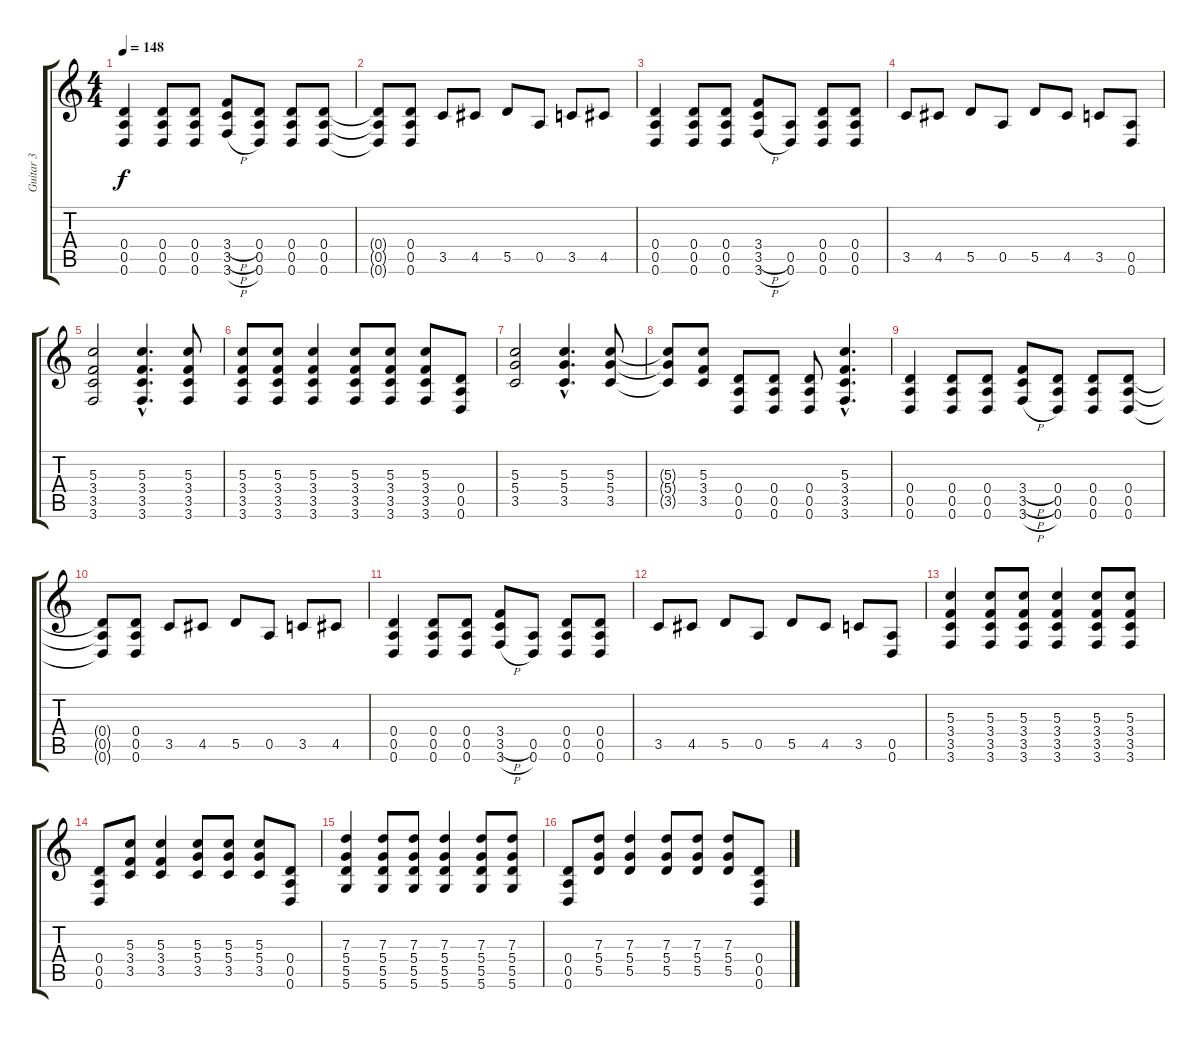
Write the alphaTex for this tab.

\track ("Guitar 3" "Guitar 3") {instrument distortionguitar}
\staff {score tabs}
\tuning (E4 B3 G3 D3 A2 D2) {hide}
\ts (4 4)
\tempo 148
\clef g2
\ks c
(0.4 0.5 0.6).4{dy f} (0.4 0.5 0.6).8 (0.4 0.5 0.6).8 (3.4{h} 3.5{h} 3.6{h}).8 (0.4 0.5 0.6).8 (0.4 0.5 0.6).8 (0.4 0.5 0.6).8 |
(0.4{t} 0.5{t} 0.6{t}).8 (0.4 0.5 0.6).8 3.5.8 4.5.8 5.5.8 0.5.8 3.5.8 4.5.8 |
(0.4 0.5 0.6).4 (0.4 0.5 0.6).8 (0.4 0.5 0.6).8 (3.4 3.5{h} 3.6{h}).8 (0.5 0.6).8 (0.4 0.5 0.6).8 (0.4 0.5 0.6).8 |
3.5.8 4.5.8 5.5.8 0.5.8 5.5.8 4.5.8 3.5.8 (0.5 0.6).8 |
(5.3 3.4 3.5 3.6).2 (5.3{hac} 3.4{hac} 3.5{hac} 3.6{hac}).4{d} (5.3 3.4 3.5 3.6).8 |
(5.3 3.4 3.5 3.6).8 (5.3 3.4 3.5 3.6).8 (5.3 3.4 3.5 3.6).4 (5.3 3.4 3.5 3.6).8 (5.3 3.4 3.5 3.6).8 (5.3 3.4 3.5 3.6).8 (0.4 0.5 0.6).8 |
(5.3 5.4 3.5).2 (5.3{hac} 5.4{hac} 3.5{hac}).4{d} (5.3 5.4 3.5).8 |
(5.3{t} 5.4{t} 3.5{t}).8 (5.3 3.4 3.5).8 (0.4 0.5 0.6).8 (0.4 0.5 0.6).8 (0.4 0.5 0.6).8 (5.3{hac} 3.4{hac} 3.5{hac} 3.6{hac}).4{d} |
(0.4 0.5 0.6).4 (0.4 0.5 0.6).8 (0.4 0.5 0.6).8 (3.4{h} 3.5{h} 3.6{h}).8 (0.4 0.5 0.6).8 (0.4 0.5 0.6).8 (0.4 0.5 0.6).8 |
(0.4{t} 0.5{t} 0.6{t}).8 (0.4 0.5 0.6).8 3.5.8 4.5.8 5.5.8 0.5.8 3.5.8 4.5.8 |
(0.4 0.5 0.6).4 (0.4 0.5 0.6).8 (0.4 0.5 0.6).8 (3.4 3.5{h} 3.6{h}).8 (0.5 0.6).8 (0.4 0.5 0.6).8 (0.4 0.5 0.6).8 |
3.5.8 4.5.8 5.5.8 0.5.8 5.5.8 4.5.8 3.5.8 (0.5 0.6).8 |
(5.3 3.4 3.5 3.6).4 (5.3 3.4 3.5 3.6).8 (5.3 3.4 3.5 3.6).8 (5.3 3.4 3.5 3.6).4 (5.3 3.4 3.5 3.6).8 (5.3 3.4 3.5 3.6).8 |
(0.4 0.5 0.6).8 (5.3 3.4 3.5).8 (5.3 3.4 3.5).4 (5.3 5.4 3.5).8 (5.3 5.4 3.5).8 (5.3 5.4 3.5).8 (0.4 0.5 0.6).8 |
(7.3 5.4 5.5 5.6).4 (7.3 5.4 5.5 5.6).8 (7.3 5.4 5.5 5.6).8 (7.3 5.4 5.5 5.6).4 (7.3 5.4 5.5 5.6).8 (7.3 5.4 5.5 5.6).8 |
(0.4 0.5 0.6).8 (7.3 5.4 5.5).8 (7.3 5.4 5.5).4 (7.3 5.4 5.5).8 (7.3 5.4 5.5).8 (7.3 5.4 5.5).8 (0.4 0.5 0.6).8
